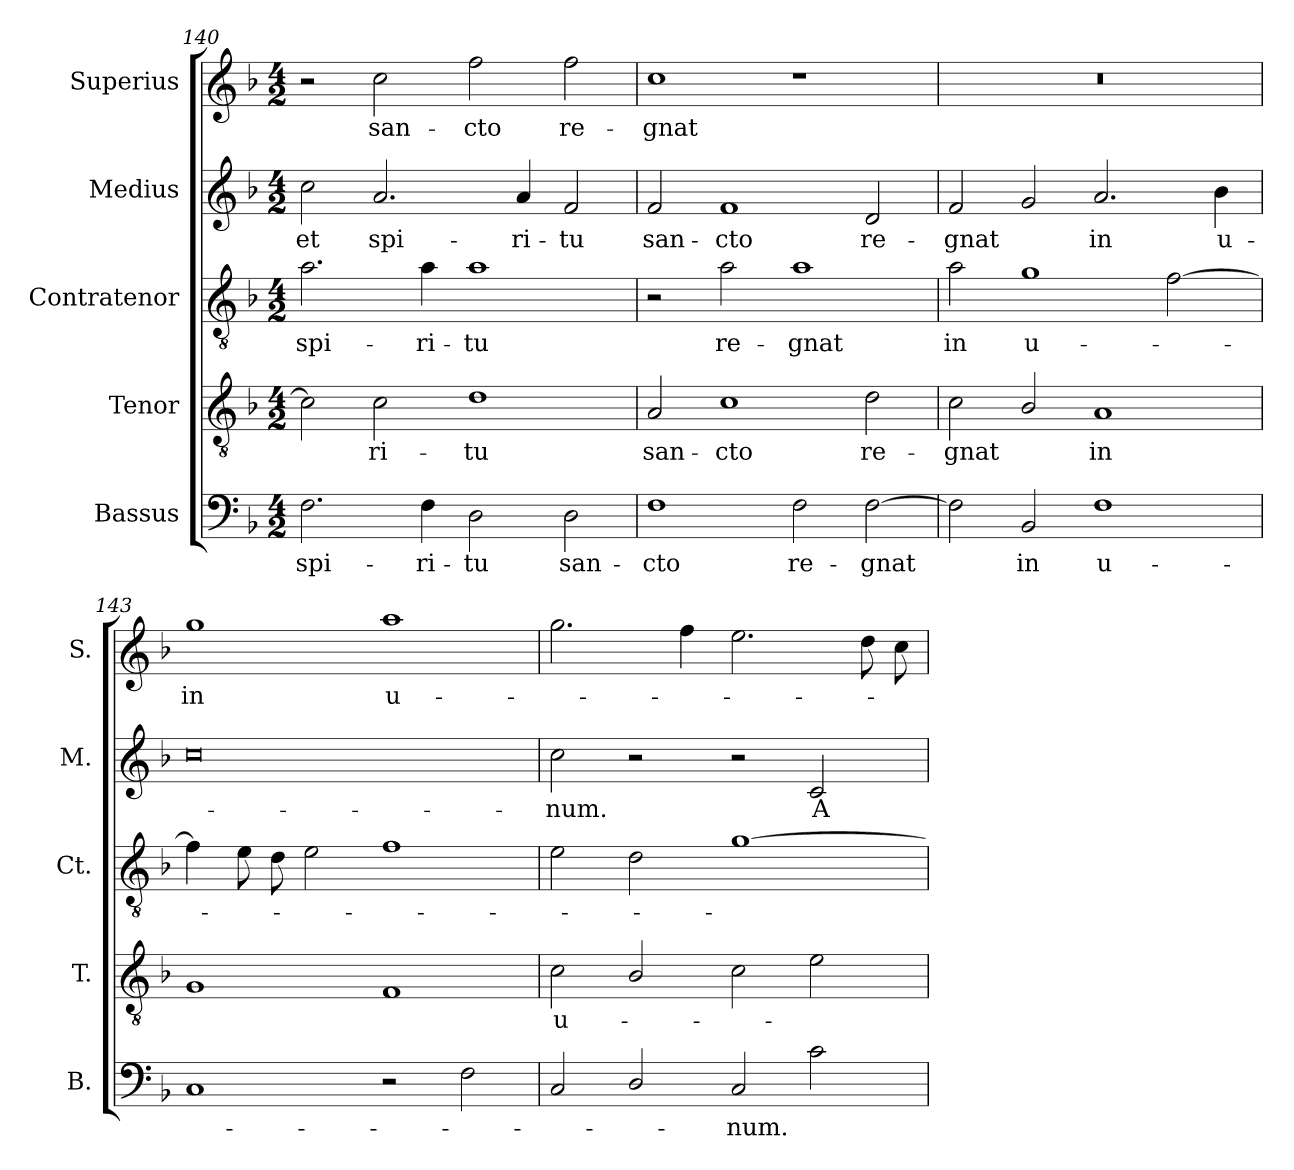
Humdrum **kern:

**kern	**text	**kern	**text	**kern	**text	**kern	**text	**kern	**text
*part5	*part5	*part4	*part4	*part3	*part3	*part2	*part2	*part1	*part1
*staff5	*staff5	*staff4	*staff4	*staff3	*staff3	*staff2	*staff2	*staff1	*staff1
*I"Bassus	*	*I"Tenor	*	*I"Contratenor	*	*I"Medius	*	*I"Superius	*
*I'B.	*	*I'T.	*	*I'Ct.	*	*I'M.	*	*I'S.	*
*clefF4	*	*clefGv2	*	*clefGv2	*	*clefG2	*	*clefG2	*
*	*	*ITrd7c12	*	*ITrd7c12	*	*	*	*	*
*k[b-]	*	*k[b-]	*	*k[b-]	*	*k[b-]	*	*k[b-]	*
*F:	*	*F:	*	*F:	*	*F:	*	*F:	*
*M4/2	*	*M4/2	*	*M4/2	*	*M4/2	*	*M4/2	*
=140	=140	=140	=140	=140	=140	=140	=140	=140	=140
!	!LO:LY:b:color=#000000	!	!	!	!	!	!	!	!
!	!	!	!	!	!LO:LY:b:color=#000000	!	!	!	!
!	!	!	!	!	!	!	!LO:LY:b:color=#000000	!	!
2.Fi\	spi-	2Ci\]	.	2.Ai\	spi-	2cci\	et	2r	.
!	!	!	!LO:LY:b:color=#000000	!	!	!	!	!	!
!	!	!	!	!	!	!	!LO:LY:b:color=#000000	!	!
!	!	!	!	!	!	!	!	!	!LO:LY:b:color=#000000
.	.	2Ci\	-ri-	.	.	2.ai/	spi-	2cci\	san-
!	!LO:LY:b:color=#000000	!	!	!	!	!	!	!	!
!	!	!	!	!	!LO:LY:b:color=#000000	!	!	!	!
4Fi\	-ri-	.	.	4Ai\	-ri-	.	.	.	.
!	!LO:LY:b:color=#000000	!	!	!	!	!	!	!	!
!	!	!	!LO:LY:b:color=#000000	!	!	!	!	!	!
!	!	!	!	!	!LO:LY:b:color=#000000	!	!	!	!
!	!	!	!	!	!	!	!	!	!LO:LY:b:color=#000000
2Di\	-tu	1Di	-tu	1Ai	-tu	.	.	2ffi\	-cto
!	!	!	!	!	!	!	!LO:LY:b:color=#000000	!	!
.	.	.	.	.	.	4ai/	-ri-	.	.
!	!LO:LY:b:color=#000000	!	!	!	!	!	!	!	!
!	!	!	!	!	!	!	!LO:LY:b:color=#000000	!	!
!	!	!	!	!	!	!	!	!	!LO:LY:b:color=#000000
2Di\	san-	.	.	.	.	2fi/	-tu	2ffi\	re-
=141	=141	=141	=141	=141	=141	=141	=141	=141	=141
!	!LO:LY:b:color=#000000	!	!	!	!	!	!	!	!
!	!	!	!LO:LY:b:color=#000000	!	!	!	!	!	!
!	!	!	!	!	!	!	!LO:LY:b:color=#000000	!	!
!	!	!	!	!	!	!	!	!	!LO:LY:b:color=#000000
1Fi	-cto	2AAi/	san-	2r	.	2fi/	san-	1cci	-gnat
!	!	!	!LO:LY:b:color=#000000	!	!	!	!	!	!
!	!	!	!	!	!LO:LY:b:color=#000000	!	!	!	!
!	!	!	!	!	!	!	!LO:LY:b:color=#000000	!	!
.	.	1Ci	-cto	2Ai\	re-	1fi	-cto	.	.
!	!LO:LY:b:color=#000000	!	!	!	!	!	!	!	!
!	!	!	!	!	!LO:LY:b:color=#000000	!	!	!	!
2Fi\	re-	.	.	1Ai	-gnat	.	.	1r	.
!	!LO:LY:b:color=#000000	!	!	!	!	!	!	!	!
!	!	!	!LO:LY:b:color=#000000	!	!	!	!	!	!
!	!	!	!	!	!	!	!LO:LY:b:color=#000000	!	!
[2Fi\	-gnat	2Di\	re-	.	.	2di/	re-	.	.
=142	=142	=142	=142	=142	=142	=142	=142	=142	=142
!	!	!	!LO:LY:b:color=#000000	!	!	!	!	!	!
!	!	!	!	!	!LO:LY:b:color=#000000	!	!	!	!
!	!	!	!	!	!	!	!LO:LY:b:color=#000000	!LO:N:vis=1	!
2Fi\]	.	2Ci\	-gnat	2Ai\	in	2fi/	-gnat	0r	.
!	!LO:LY:b:color=#000000	!	!	!	!	!	!	!	!
!	!	!	!	!	!LO:LY:b:color=#000000	!	!	!	!
2BB-i/	in	2BB-i/	.	1Gi	u-	2gi/	.	.	.
!	!LO:LY:b:color=#000000	!	!	!	!	!	!	!	!
!	!	!	!LO:LY:b:color=#000000	!	!	!	!	!	!
!	!	!	!	!	!	!	!LO:LY:b:color=#000000	!	!
1Fi	u-	1AAi	in	.	.	2.ai/	in	.	.
.	.	.	.	[2Fi\	.	.	.	.	.
!	!	!	!	!	!	!	!LO:LY:b:color=#000000	!	!
.	.	.	.	.	.	4b-i\	u-	.	.
=143	=143	=143	=143	=143	=143	=143	=143	=143	=143
!	!	!	!	!	!	!	!	!	!LO:LY:b:color=#000000
1Ci	.	1GGi	.	4Fi\]	.	0cci	.	1ggi	in
.	.	.	.	8Ei\	.	.	.	.	.
.	.	.	.	8Di\	.	.	.	.	.
.	.	.	.	2Ei\	.	.	.	.	.
!	!	!	!	!	!	!	!	!	!LO:LY:b:color=#000000
2r	.	1FFi	.	1Fi	.	.	.	1aai	u-
2Fi\	.	.	.	.	.	.	.	.	.
!!LO:LB:g=z
=144	=144	=144	=144	=144	=144	=144	=144	=144	=144
!	!	!	!LO:LY:b:color=#000000	!	!	!	!	!	!
!	!	!	!	!	!	!	!LO:LY:b:color=#000000	!	!
2Ci/	.	2Ci\	u-	2Ei\	.	2cci\	-num.	2.ggi\	.
2Di/	.	2BB-i/	.	2Di\	.	2r	.	.	.
.	.	.	.	.	.	.	.	4ffi\	.
!	!LO:LY:b:color=#000000	!	!	!	!	!	!	!	!
2Ci/	-num.	2Ci\	.	[1Gi	.	2r	.	2.eei\	.
!	!	!	!	!	!	!	!LO:LY:b:color=#000000	!	!
2ci\	.	2Ei\	.	.	.	2ci/	A-	.	.
.	.	.	.	.	.	.	.	8ddi\	.
.	.	.	.	.	.	.	.	8cci\	.
=	=	=	=	=	=	=	=	=	=
*-	*-	*-	*-	*-	*-	*-	*-	*-	*-
